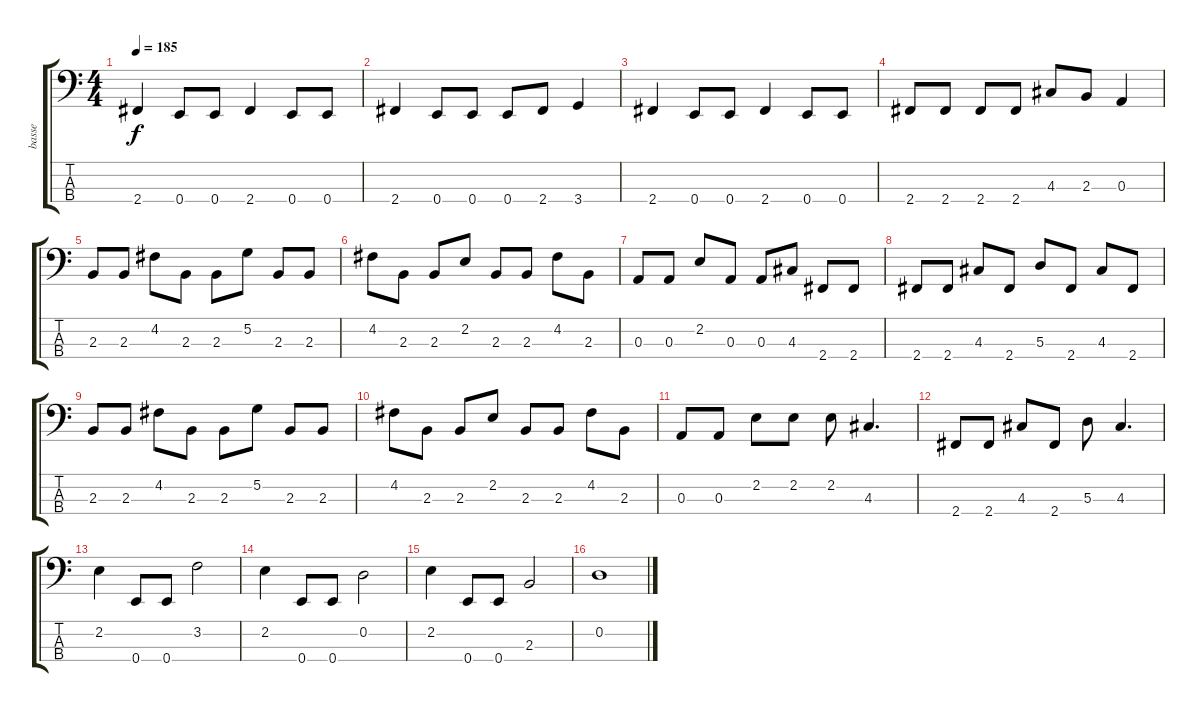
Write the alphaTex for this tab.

\track ("basse" "basse") {instrument electricbassfinger}
\staff {score tabs}
\tuning (G2 D2 A1 E1) {hide}
\ts (4 4)
\tempo 185
\clef f4
\ks c
2.4.4{dy f} 0.4.8 0.4.8 2.4.4 0.4.8 0.4.8 |
2.4.4 0.4.8 0.4.8 0.4.8 2.4.8 3.4.4 |
2.4.4 0.4.8 0.4.8 2.4.4 0.4.8 0.4.8 |
2.4.8 2.4.8 2.4.8 2.4.8 4.3.8 2.3.8 0.3.4 |
2.3.8 2.3.8 4.2.8 2.3.8 2.3.8 5.2.8 2.3.8 2.3.8 |
4.2.8 2.3.8 2.3.8 2.2.8 2.3.8 2.3.8 4.2.8 2.3.8 |
0.3.8 0.3.8 2.2.8 0.3.8 0.3.8 4.3.8 2.4.8 2.4.8 |
2.4.8 2.4.8 4.3.8 2.4.8 5.3.8 2.4.8 4.3.8 2.4.8 |
2.3.8 2.3.8 4.2.8 2.3.8 2.3.8 5.2.8 2.3.8 2.3.8 |
4.2.8 2.3.8 2.3.8 2.2.8 2.3.8 2.3.8 4.2.8 2.3.8 |
0.3.8 0.3.8 2.2.8 2.2.8 2.2.8 4.3.4{d} |
2.4.8 2.4.8 4.3.8 2.4.8 5.3.8 4.3.4{d} |
2.2.4 0.4.8 0.4.8 3.2.2 |
2.2.4 0.4.8 0.4.8 0.2.2 |
2.2.4 0.4.8 0.4.8 2.3.2 |
0.2.1
